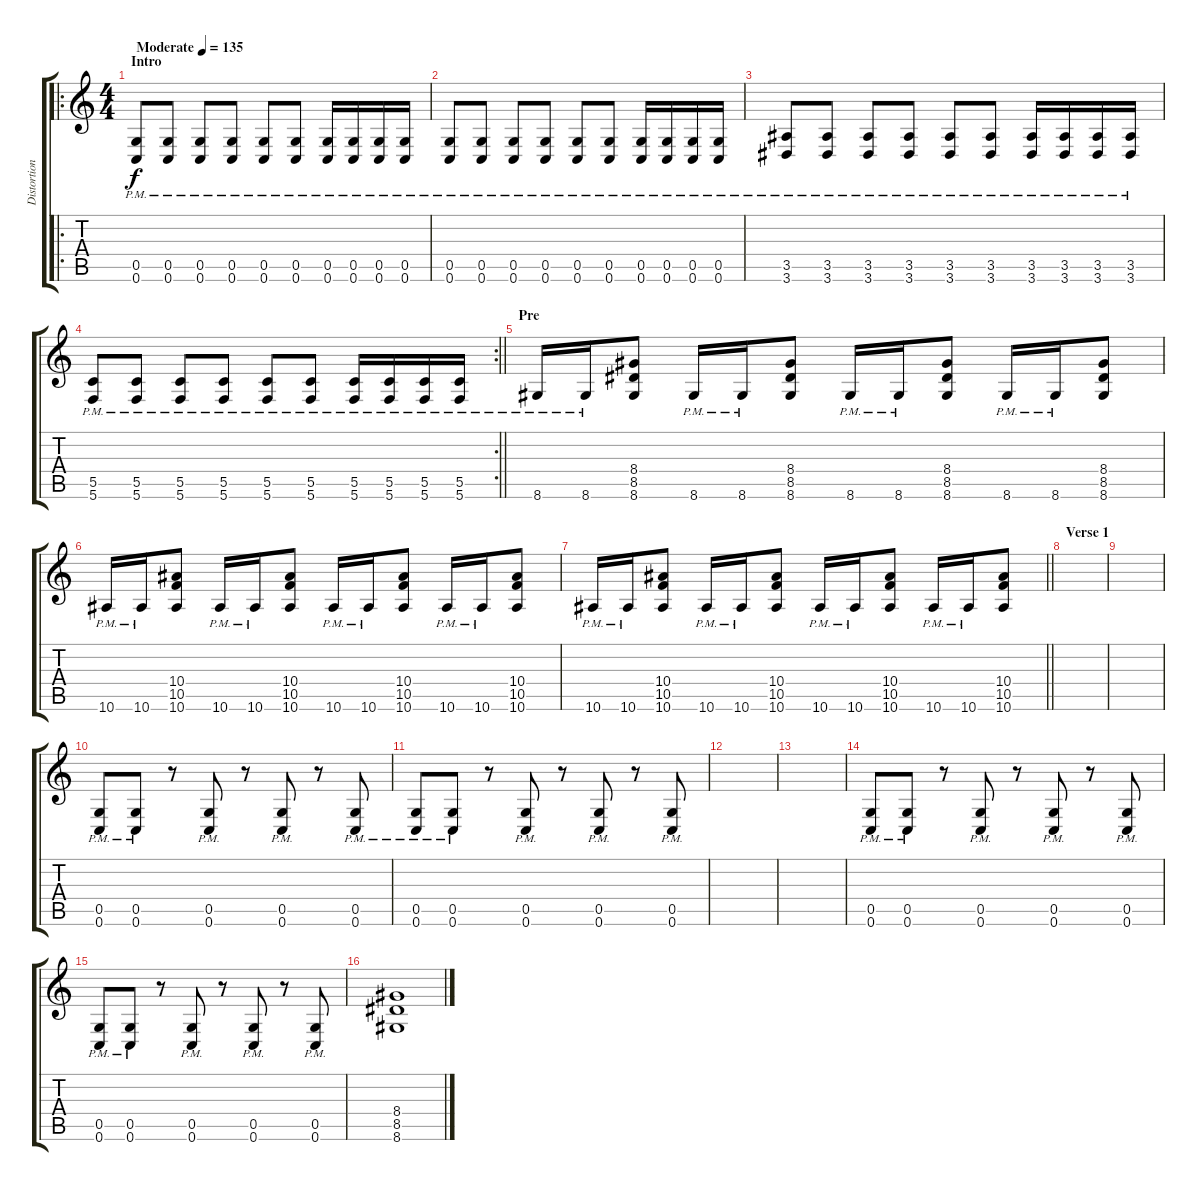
\track ("Distortion Guitar 2" "Distortion") {instrument overdrivenguitar}
\staff {score tabs}
\tuning (D4 A3 F3 C3 G2 C2) {hide}
\ro
\ts (4 4)
\section ("" "Intro")
\tempo (135 "Moderate")
\clef g2
\ks c
(0.5{pm} 0.6{pm}).8{dy f instrument overdrivenguitar} (0.5{pm} 0.6{pm}).8 (0.5{pm} 0.6{pm}).8 (0.5{pm} 0.6{pm}).8 (0.5{pm} 0.6{pm}).8 (0.5{pm} 0.6{pm}).8 (0.5{pm} 0.6{pm}).16 (0.5{pm} 0.6{pm}).16 (0.5{pm} 0.6{pm}).16 (0.5{pm} 0.6{pm}).16 |
(0.5{pm} 0.6{pm}).8 (0.5{pm} 0.6{pm}).8 (0.5{pm} 0.6{pm}).8 (0.5{pm} 0.6{pm}).8 (0.5{pm} 0.6{pm}).8 (0.5{pm} 0.6{pm}).8 (0.5{pm} 0.6{pm}).16 (0.5{pm} 0.6{pm}).16 (0.5{pm} 0.6{pm}).16 (0.5{pm} 0.6{pm}).16 |
(3.5{pm} 3.6{pm}).8 (3.5{pm} 3.6{pm}).8 (3.5{pm} 3.6{pm}).8 (3.5{pm} 3.6{pm}).8 (3.5{pm} 3.6{pm}).8 (3.5{pm} 3.6{pm}).8 (3.5{pm} 3.6{pm}).16 (3.5{pm} 3.6{pm}).16 (3.5{pm} 3.6{pm}).16 (3.5{pm} 3.6{pm}).16 |
\rc 2
\barLineRight lightlight
(5.5{pm} 5.6{pm}).8 (5.5{pm} 5.6{pm}).8 (5.5{pm} 5.6{pm}).8 (5.5{pm} 5.6{pm}).8 (5.5{pm} 5.6{pm}).8 (5.5{pm} 5.6{pm}).8 (5.5{pm} 5.6{pm}).16 (5.5{pm} 5.6{pm}).16 (5.5{pm} 5.6{pm}).16 (5.5{pm} 5.6{pm}).16 |
\section ("" "Pre")
8.6{pm}.16 8.6{pm}.16 (8.4 8.5 8.6).8 8.6{pm}.16 8.6{pm}.16 (8.4 8.5 8.6).8 8.6{pm}.16 8.6{pm}.16 (8.4 8.5 8.6).8 8.6{pm}.16 8.6{pm}.16 (8.4 8.5 8.6).8 |
10.6{pm}.16 10.6{pm}.16 (10.4 10.5 10.6).8 10.6{pm}.16 10.6{pm}.16 (10.4 10.5 10.6).8 10.6{pm}.16 10.6{pm}.16 (10.4 10.5 10.6).8 10.6{pm}.16 10.6{pm}.16 (10.4 10.5 10.6).8 |
\barLineRight lightlight
10.6{pm}.16 10.6{pm}.16 (10.4 10.5 10.6).8 10.6{pm}.16 10.6{pm}.16 (10.4 10.5 10.6).8 10.6{pm}.16 10.6{pm}.16 (10.4 10.5 10.6).8 10.6{pm}.16 10.6{pm}.16 (10.4 10.5 10.6).8 |
\section ("" "Verse 1")
|
|
(0.5{pm} 0.6{pm}).8 (0.5{pm} 0.6{pm}).8 r.8 (0.5{pm} 0.6{pm}).8 r.8 (0.5{pm} 0.6{pm}).8 r.8 (0.5{pm} 0.6{pm}).8 |
(0.5{pm} 0.6{pm}).8 (0.5{pm} 0.6{pm}).8 r.8 (0.5{pm} 0.6{pm}).8 r.8 (0.5{pm} 0.6{pm}).8 r.8 (0.5{pm} 0.6{pm}).8 |
|
|
(0.5{pm} 0.6{pm}).8 (0.5{pm} 0.6{pm}).8 r.8 (0.5{pm} 0.6{pm}).8 r.8 (0.5{pm} 0.6{pm}).8 r.8 (0.5{pm} 0.6{pm}).8 |
(0.5{pm} 0.6{pm}).8 (0.5{pm} 0.6{pm}).8 r.8 (0.5{pm} 0.6{pm}).8 r.8 (0.5{pm} 0.6{pm}).8 r.8 (0.5{pm} 0.6{pm}).8 |
(8.4 8.5 8.6).1
